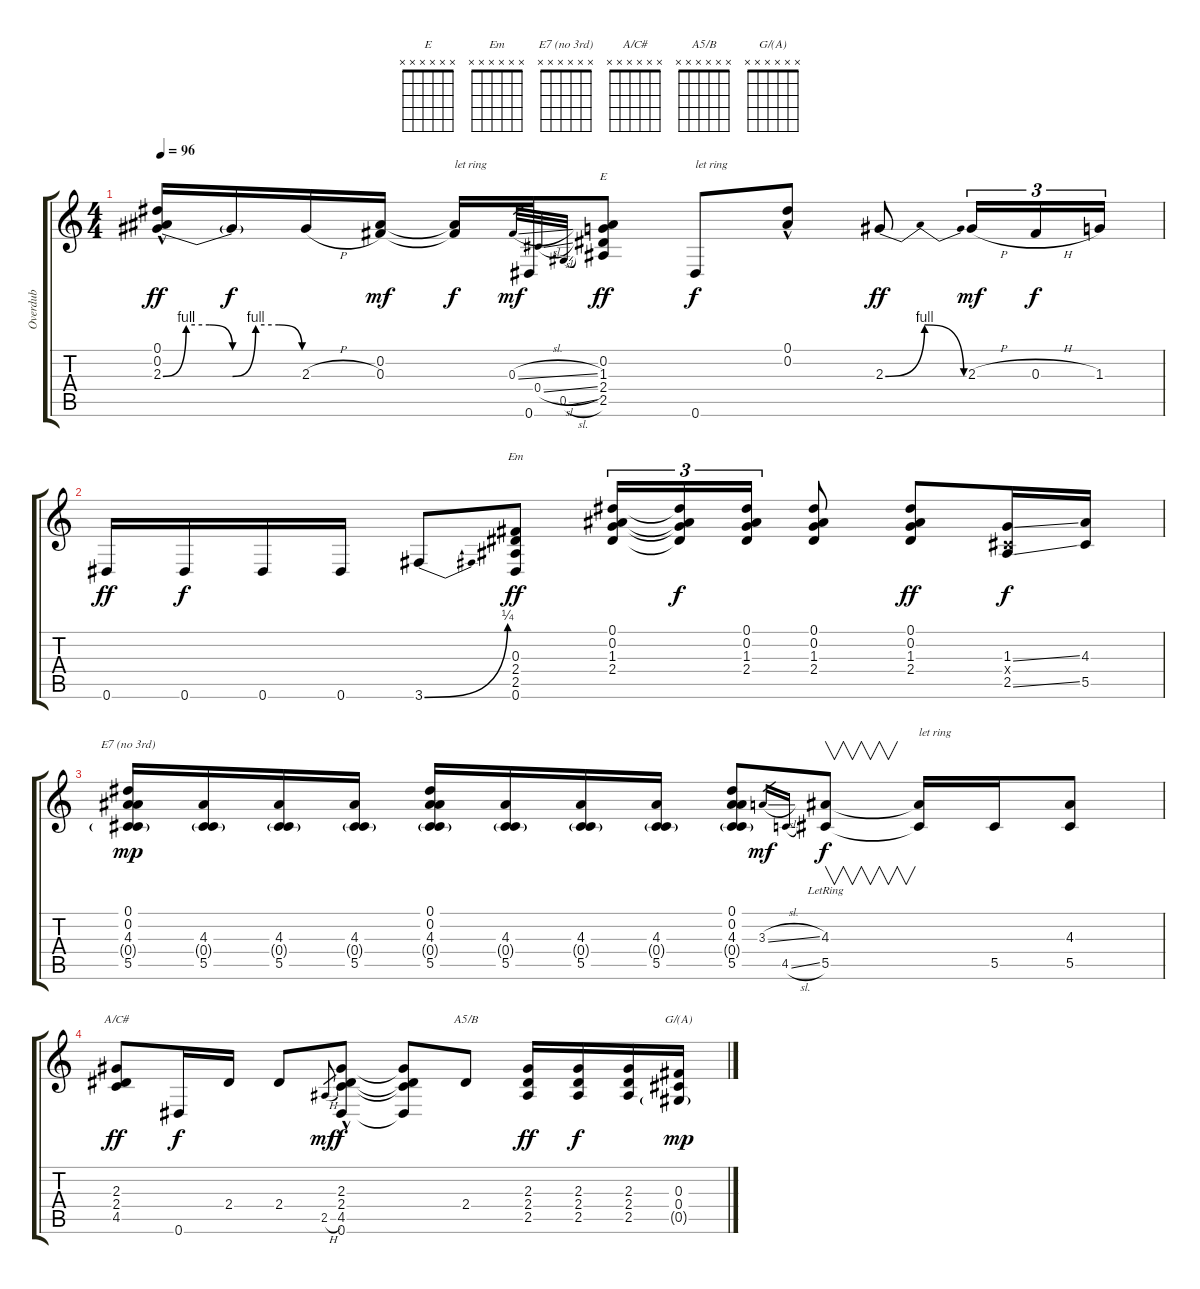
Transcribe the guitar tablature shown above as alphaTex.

\track ("Overdub" "Overdub") {instrument fretlessbass}
\staff {score tabs}
\tuning (Eb4 Bb3 Gb3 Db3 Ab2 Eb2) {hide}
\chord ("E" x x x x x x) {firstfret 0}
\chord ("Em" x x x x x x) {firstfret 0}
\chord ("E7 (no 3rd)" x x x x x x) {firstfret 0}
\chord ("A/C#" x x x x x x) {firstfret 0}
\chord ("A5/B" x x x x x x) {firstfret 0}
\chord ("G/(A)" x x x x x x) {firstfret 0}
\ts (4 4)
\tempo 96
\clef g2
\ks c
(0.1{hac} 0.2{hac} 2.3{be (custom 0 0 10 4 20 4 30 0 40 4 50 4 60 0)}).16{dy ff} 2.3{t}.16{dy f} 2.3{h}.16 (0.2 0.3).16{dy mf} (0.2{t} 0.3{t}).16{txt "let ring" dy f} 0.6.16 0.3{sl}.32{gr dy mf} 0.4{sl}.32{gr} 0.5{sl}.32{gr} (0.2 1.3 2.4 2.5).8{ch "E" dy ff} 0.6.8{txt "let ring" dy f} (0.1{hac} 0.2{hac}).8 2.3{be (bendrelease 0 0 15 4 30 4 60 0)}.8{dy ff} 2.3{h}.16{tu (3 2) dy mf} 0.3{h}.16{tu (3 2) dy f} 1.3.16{tu (3 2)} |
0.6.16{dy ff} 0.6.16{dy f} 0.6.16 0.6.16 3.6{be (bend 0 0 60 1)}.8 (0.3 2.4 2.5 0.6).8{ch "Em" dy ff} (0.1 0.2 1.3 2.4).16{tu (3 2)} (0.1{t} 0.2{t} 1.3{t} 2.4{t}).16{tu (3 2) dy f} (0.1 0.2 1.3 2.4).16{tu (3 2)} (0.1 0.2 1.3 2.4).8 (0.1 0.2 1.3 2.4).8{dy ff} (1.3{ss} 0.4{x} 2.5{ss}).16{dy f} (4.3 5.5).16 |
(0.1 0.2 4.3 0.4{g} 5.5).16{ch "E7 (no 3rd)" dy mp} (4.3 0.4{g} 5.5).16 (4.3 0.4{g} 5.5).16 (4.3 0.4{g} 5.5).16 (0.1 0.2 4.3 0.4{g} 5.5).16 (4.3 0.4{g} 5.5).16 (4.3 0.4{g} 5.5).16 (4.3 0.4{g} 5.5).16 (0.1 0.2 4.3 0.4{g} 5.5).8 3.3{sl}.16{gr dy mf} 4.5{sl}.16{gr} (4.3{lr} 5.5{lr}).8{v dy f} (4.3{t} 5.5{t}).16{txt "let ring"} 5.5.16 (4.3 5.5).8 |
(2.3 2.4 4.5).8{ch "A/C#" dy ff} 0.6.16{dy f} 2.4.16 2.4.8 2.5{h}.8{gr dy mf} (2.3{hac} 2.4 4.5{hac} 0.6).8{dy f} (2.3{t} 2.4{t} 4.5{t} 0.6{t}).8 2.4.8{ch "A5/B"} (2.3 2.4 2.5).16{dy ff} (2.3 2.4 2.5).16{dy f} (2.3 2.4 2.5).16 (0.3 0.4 0.5{g}).16{ch "G/(A)" dy mp}
